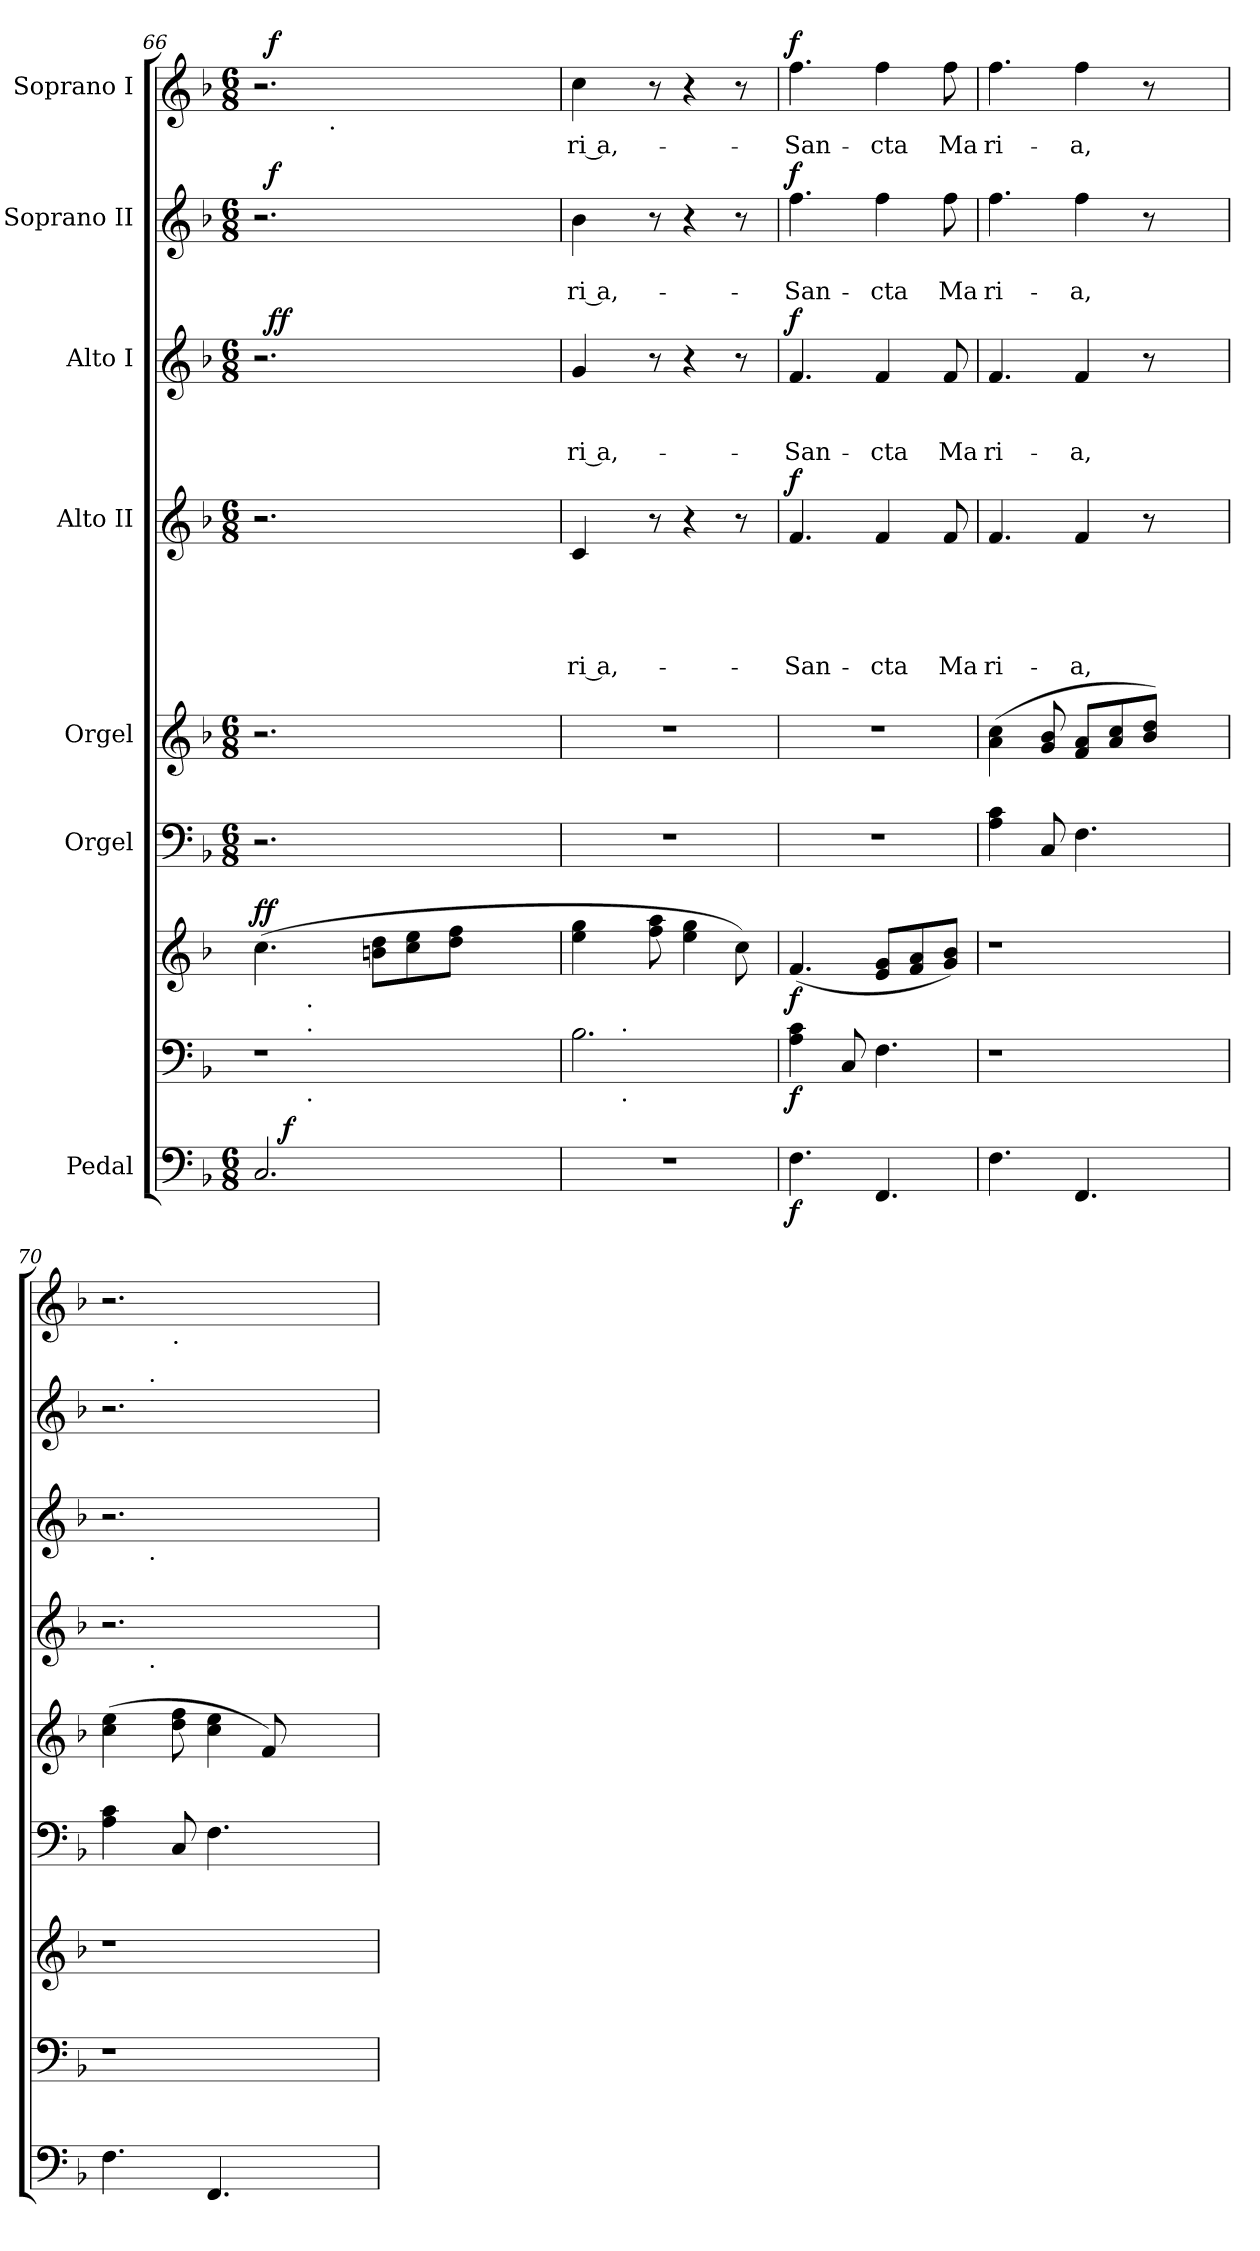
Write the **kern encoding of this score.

**kern	**dynam	**kern	**dynam	**kern	**dynam	**kern	**kern	**kern	**text	**text	**text	**text	**text	**dynam	**kern	**text	**text	**text	**dynam	**kern	**text	**text	**dynam	**kern	**text	**dynam
*part9	*part9	*part8	*part8	*part7	*part7	*part6	*part5	*part4	*part4	*part4	*part4	*part4	*part4	*part4	*part3	*part3	*part3	*part3	*part3	*part2	*part2	*part2	*part2	*part1	*part1	*part1
*staff9	*staff9	*staff8	*staff8	*staff7	*staff7	*staff6	*staff5	*staff4	*staff4	*staff4	*staff4	*staff4	*staff4	*staff4	*staff3	*staff3	*staff3	*staff3	*staff3	*staff2	*staff2	*staff2	*staff2	*staff1	*staff1	*staff1
*I"Pedal	*	*	*	*	*	*I"Orgel	*I"Orgel	*I"Alto II	*	*	*	*	*	*	*I"Alto I	*	*	*	*	*I"Soprano II	*	*	*	*I"Soprano I	*	*
*clefF4	*	*clefF4	*	*clefG2	*	*clefF4	*clefG2	*clefG2	*	*	*	*	*	*	*clefG2	*	*	*	*	*clefG2	*	*	*	*clefG2	*	*
*k[b-]	*	*k[b-]	*	*k[b-]	*	*k[b-]	*k[b-]	*k[b-]	*	*	*	*	*	*	*k[b-]	*	*	*	*	*k[b-]	*	*	*	*k[b-]	*	*
*F:	*	*F:	*	*F:	*	*F:	*F:	*F:	*	*	*	*	*	*	*F:	*	*	*	*	*F:	*	*	*	*F:	*	*
*M6/8	*	*	*	*	*	*M6/8	*M6/8	*M6/8	*	*	*	*	*	*	*M6/8	*	*	*	*	*M6/8	*	*	*	*M6/8	*	*
=66	=66	=66	=66	=66	=66	=66	=66	=66	=66	=66	=66	=66	=66	=66	=66	=66	=66	=66	=66	=66	=66	=66	=66	=66	=66	=66
!	!	!	!	!	!LO:DY:a	!	!	!	!	!	!	!	!	!	!	!	!	!	!	!	!	!	!	!	!	!
!	!	!	!	!	!LO:DY:n=1:b	!	!	!	!	!	!	!	!	!	!	!	!	!	!	!	!	!	!	!	!	!
*^	*	*^	*	*	*	*	*	*	*	*	*	*	*	*	*^	*	*	*	*	*^	*	*	*	*^	*	*
*	*	*	*	*	*	*	*	*	*	*	*	*	*	*	*	*	*	*	*	*	*	*	*	*	*	*	*	*	*^	*	*
2.C/	16ryy	.	1r	8ryy	.	(>4.cc\	f f	2.r	2.r	2.r	.	.	.	.	.	.	2.r	32ryy	.	.	.	.	2.r	32ryy	.	.	.	2.r	32ryy	8.ryy	.	.
!	!	!	!	!	!	!	!	!	!	!	!	!	!	!	!	!	!	!	!	!	!	!LO:DY:a	!	!	!	!	!	!	!	!	!	!
!	!	!	!	!	!	!	!	!	!	!	!	!	!	!	!	!	!	!	!	!	!	!LO:DY:n=1:b	!	!	!	!	!LO:DY:a	!	!	!	!	!LO:DY:a
.	.	.	.	.	.	.	.	.	.	.	.	.	.	.	.	.	.	2ryy	.	.	.	f f	.	2ryy	.	.	f	.	2ryy	.	.	f
!	!	!LO:DY:a	!	!	!	!	!	!	!	!	!	!	!	!	!	!	!	!	!	!	!	!	!	!	!	!	!	!	!	!	!	!
.	2...ryy	f	.	.	.	.	.	.	.	.	.	.	.	.	.	.	.	.	.	.	.	.	.	.	.	.	.	.	.	.	.	.
!	!	!	!	!LO:TX:a:t=.	!	!	!	!	!	!	!	!	!	!	!	!	!	!	!	!	!	!	!	!	!	!	!	!	!	!	!	!
!	!	!	!	!LO:TX:b:t=.	!	!	!	!	!	!	!	!	!	!	!	!	!	!	!	!	!	!	!	!	!	!	!	!	!	!	!	!
!	!	!	!	!LO:TX:a:t=.	!	!	!	!	!	!	!	!	!	!	!	!	!	!	!	!	!	!	!	!	!	!	!	!	!	!	!	!
.	.	.	.	2..ryy	.	.	.	.	.	.	.	.	.	.	.	.	.	.	.	.	.	.	.	.	.	.	.	.	.	.	.	.
!	!	!	!	!	!	!	!	!	!	!	!	!	!	!	!	!	!	!	!	!	!	!	!	!	!	!	!	!	!	!LO:TX:b:t=.	!	!
.	.	.	.	.	.	.	.	.	.	.	.	.	.	.	.	.	.	.	.	.	.	.	.	.	.	.	.	.	.	2ryy	.	.
.	.	.	.	.	.	8bn\ 8dd\L	.	.	.	.	.	.	.	.	.	.	.	.	.	.	.	.	.	.	.	.	.	.	.	.	.	.
.	.	.	.	.	.	8cc\ 8ee\	.	.	.	.	.	.	.	.	.	.	.	.	.	.	.	.	.	.	.	.	.	.	.	.	.	.
.	.	.	.	.	.	.	.	.	.	.	.	.	.	.	.	.	.	4...ryy	.	.	.	.	.	4...ryy	.	.	.	.	4...ryy	.	.	.
.	.	.	.	.	.	8dd\ 8ff\J	.	.	.	.	.	.	.	.	.	.	.	.	.	.	.	.	.	.	.	.	.	.	.	.	.	.
.	.	.	.	.	.	.	.	.	.	.	.	.	.	.	.	.	.	.	.	.	.	.	.	.	.	.	.	.	.	4ryy	.	.
4ryy	.	.	.	.	.	4ryy	.	4ryy	4ryy	4ryy	.	.	.	.	.	.	4ryy	.	.	.	.	.	4ryy	.	.	.	.	4ryy	.	.	.	.
.	.	.	.	.	.	.	.	.	.	.	.	.	.	.	.	.	.	.	.	.	.	.	.	.	.	.	.	.	.	16ryy	.	.
=67	=67	=67	=67	=67	=67	=67	=67	=67	=67	=67	=67	=67	=67	=67	=67	=67	=67	=67	=67	=67	=67	=67	=67	=67	=67	=67	=67	=67	=67	=67	=67	=67
!	!	!	!	!	!	!	!	!	!	!	!	!	!	!	!LO:LY:b:rj	!	!	!	!	!	!LO:LY:b:rj	!	!	!	!	!LO:LY:b:rj	!	!	!	!	!LO:LY:b:rj	!
*	*	*	*	*	*	*	*	*	*	*	*	*	*	*	*	*	*v	*v	*	*	*	*	*	*	*	*	*	*v	*v	*v	*	*
*v	*v	*	*	*	*	*	*	*	*	*	*	*	*	*	*	*	*	*	*	*	*	*v	*v	*	*	*	*	*	*
2.r	.	2.B-\	8ryy	.	4ee\ 4gg\	.	2.r	2.r	4c/	.	.	.	.	-ri a,-	.	4g/	.	.	-ri a,-	.	4b-\	.	-ri a,-	.	4cc\	-ri a,-	.
.	.	.	32ryy	.	.	.	.	.	.	.	.	.	.	.	.	.	.	.	.	.	.	.	.	.	.	.	.
!	!	!	!LO:TX:b:t=.	!	!	!	!	!	!	!	!	!	!	!	!	!	!	!	!	!	!	!	!	!	!	!	!
!	!	!	!LO:TX:a:t=.	!	!	!	!	!	!	!	!	!	!	!	!	!	!	!	!	!	!	!	!	!	!	!	!
.	.	.	2ryy	.	.	.	.	.	.	.	.	.	.	.	.	.	.	.	.	.	.	.	.	.	.	.	.
.	.	.	.	.	8ff\ 8aa\	.	.	.	8r	.	.	.	.	.	.	8r	.	.	.	.	8r	.	.	.	8r	.	.
.	.	.	.	.	4ee\ 4gg\	.	.	.	4r	.	.	.	.	.	.	4r	.	.	.	.	4r	.	.	.	4r	.	.
.	.	.	.	.	8cc\)	.	.	.	8r	.	.	.	.	.	.	8r	.	.	.	.	8r	.	.	.	8r	.	.
.	.	.	16.ryy	.	.	.	.	.	.	.	.	.	.	.	.	.	.	.	.	.	.	.	.	.	.	.	.
=68	=68	=68	=68	=68	=68	=68	=68	=68	=68	=68	=68	=68	=68	=68	=68	=68	=68	=68	=68	=68	=68	=68	=68	=68	=68	=68	=68
!	!LO:DY:b	!	!	!LO:DY:b	!	!LO:DY:b	!	!	!	!	!	!	!	!LO:LY:b	!LO:DY:a	!	!	!	!LO:LY:b	!LO:DY:a	!	!	!LO:LY:b	!LO:DY:a	!	!LO:LY:b	!LO:DY:a
*	*	*v	*v	*	*	*	*	*	*	*	*	*	*	*	*	*	*	*	*	*	*	*	*	*	*	*	*
4.F\	f	4A\ 4c\	f	(<4.f/	f	2.r	2.r	4.f/	.	.	.	.	-San-	f	4.f/	.	.	-San-	f	4.ff\	.	-San-	f	4.ff\	-San-	f
.	.	8C/	.	.	.	.	.	.	.	.	.	.	.	.	.	.	.	.	.	.	.	.	.	.	.	.
!	!	!	!	!	!	!	!	!	!	!	!	!	!LO:LY:b	!	!	!	!	!LO:LY:b	!	!	!	!LO:LY:b	!	!	!LO:LY:b	!
4.FF/	.	4.F\	.	8e/ 8g/L	.	.	.	4f/	.	.	.	.	-cta	.	4f/	.	.	-cta	.	4ff\	.	-cta	.	4ff\	-cta	.
.	.	.	.	8f/ 8a/	.	.	.	.	.	.	.	.	.	.	.	.	.	.	.	.	.	.	.	.	.	.
!	!	!	!	!	!	!	!	!	!	!	!	!	!LO:LY:b	!	!	!	!	!LO:LY:b	!	!	!	!LO:LY:b	!	!	!LO:LY:b	!
.	.	.	.	8g/ 8b-/J)	.	.	.	8f/	.	.	.	.	Ma	.	8f/	.	.	Ma	.	8ff\	.	Ma	.	8ff\	Ma	.
!!LO:PB:g=z
=69	=69	=69	=69	=69	=69	=69	=69	=69	=69	=69	=69	=69	=69	=69	=69	=69	=69	=69	=69	=69	=69	=69	=69	=69	=69	=69
!	!	!	!	!	!	!	!	!	!	!	!	!	!LO:LY:b	!	!	!	!	!LO:LY:b	!	!	!	!LO:LY:b	!	!	!LO:LY:b	!
4.F\	.	1r	.	1r	.	4A\ 4c\	(>4a\ 4cc\	4.f/	.	.	.	.	ri-	.	4.f/	.	.	ri-	.	4.ff\	.	ri-	.	4.ff\	ri-	.
.	.	.	.	.	.	8C/	8g/ 8b-/	.	.	.	.	.	.	.	.	.	.	.	.	.	.	.	.	.	.	.
!	!	!	!	!	!	!	!	!	!	!	!	!	!LO:LY:b	!	!	!	!	!LO:LY:b	!	!	!	!LO:LY:b	!	!	!LO:LY:b	!
4.FF/	.	.	.	.	.	4.F\	8f/ 8a/L	4f/	.	.	.	.	-a,	.	4f/	.	.	-a,	.	4ff\	.	-a,	.	4ff\	-a,	.
.	.	.	.	.	.	.	8a/ 8cc/	.	.	.	.	.	.	.	.	.	.	.	.	.	.	.	.	.	.	.
.	.	.	.	.	.	.	8b-/ 8dd/J)	8r	.	.	.	.	.	.	8r	.	.	.	.	8r	.	.	.	8r	.	.
4ryy	.	.	.	.	.	4ryy	4ryy	4ryy	.	.	.	.	.	.	4ryy	.	.	.	.	4ryy	.	.	.	4ryy	.	.
=70	=70	=70	=70	=70	=70	=70	=70	=70	=70	=70	=70	=70	=70	=70	=70	=70	=70	=70	=70	=70	=70	=70	=70	=70	=70	=70
*	*	*	*	*	*	*	*	*^	*	*	*	*	*	*	*^	*	*	*	*	*^	*	*	*	*^	*	*
4.F\	.	1r	.	1r	.	4A\ 4c\	(>4cc\ 4ee\	2.r	8.ryy	.	.	.	.	.	.	2.r	8.ryy	.	.	.	.	2.r	8.ryy	.	.	.	2.r	4ryy	.	.
!	!	!	!	!	!	!	!	!	!	!	!	!	!	!	!	!	!	!	!	!	!	!	!LO:TX:a:t=.	!	!	!	!	!	!	!
!	!	!	!	!	!	!	!	!	!	!	!	!	!	!	!	!	!LO:TX:b:t=.	!	!	!	!	!	!	!	!	!	!	!	!	!
!	!	!	!	!	!	!	!	!	!LO:TX:b:t=.	!	!	!	!	!	!	!	!	!	!	!	!	!	!	!	!	!	!	!	!	!
.	.	.	.	.	.	.	.	.	2ryy	.	.	.	.	.	.	.	2ryy	.	.	.	.	.	2ryy	.	.	.	.	.	.	.
!	!	!	!	!	!	!	!	!	!	!	!	!	!	!	!	!	!	!	!	!	!	!	!	!	!	!	!	!LO:TX:b:t=.	!	!
.	.	.	.	.	.	8C/	8dd\ 8ff\	.	.	.	.	.	.	.	.	.	.	.	.	.	.	.	.	.	.	.	.	2.ryy	.	.
4.FF/	.	.	.	.	.	4.F\	4cc\ 4ee\	.	.	.	.	.	.	.	.	.	.	.	.	.	.	.	.	.	.	.	.	.	.	.
.	.	.	.	.	.	.	8f/)	.	.	.	.	.	.	.	.	.	.	.	.	.	.	.	.	.	.	.	.	.	.	.
.	.	.	.	.	.	.	.	.	4ryy	.	.	.	.	.	.	.	4ryy	.	.	.	.	.	4ryy	.	.	.	.	.	.	.
4ryy	.	.	.	.	.	4ryy	4ryy	4ryy	.	.	.	.	.	.	.	4ryy	.	.	.	.	.	4ryy	.	.	.	.	4ryy	.	.	.
.	.	.	.	.	.	.	.	.	16ryy	.	.	.	.	.	.	.	16ryy	.	.	.	.	.	16ryy	.	.	.	.	.	.	.
*	*	*	*	*	*	*	*	*v	*v	*	*	*	*	*	*	*	*	*	*	*	*	*v	*v	*	*	*	*v	*v	*	*
*	*	*	*	*	*	*	*	*	*	*	*	*	*	*	*v	*v	*	*	*	*	*	*	*	*	*	*	*
=	=	=	=	=	=	=	=	=	=	=	=	=	=	=	=	=	=	=	=	=	=	=	=	=	=	=
*-	*-	*-	*-	*-	*-	*-	*-	*-	*-	*-	*-	*-	*-	*-	*-	*-	*-	*-	*-	*-	*-	*-	*-	*-	*-	*-
